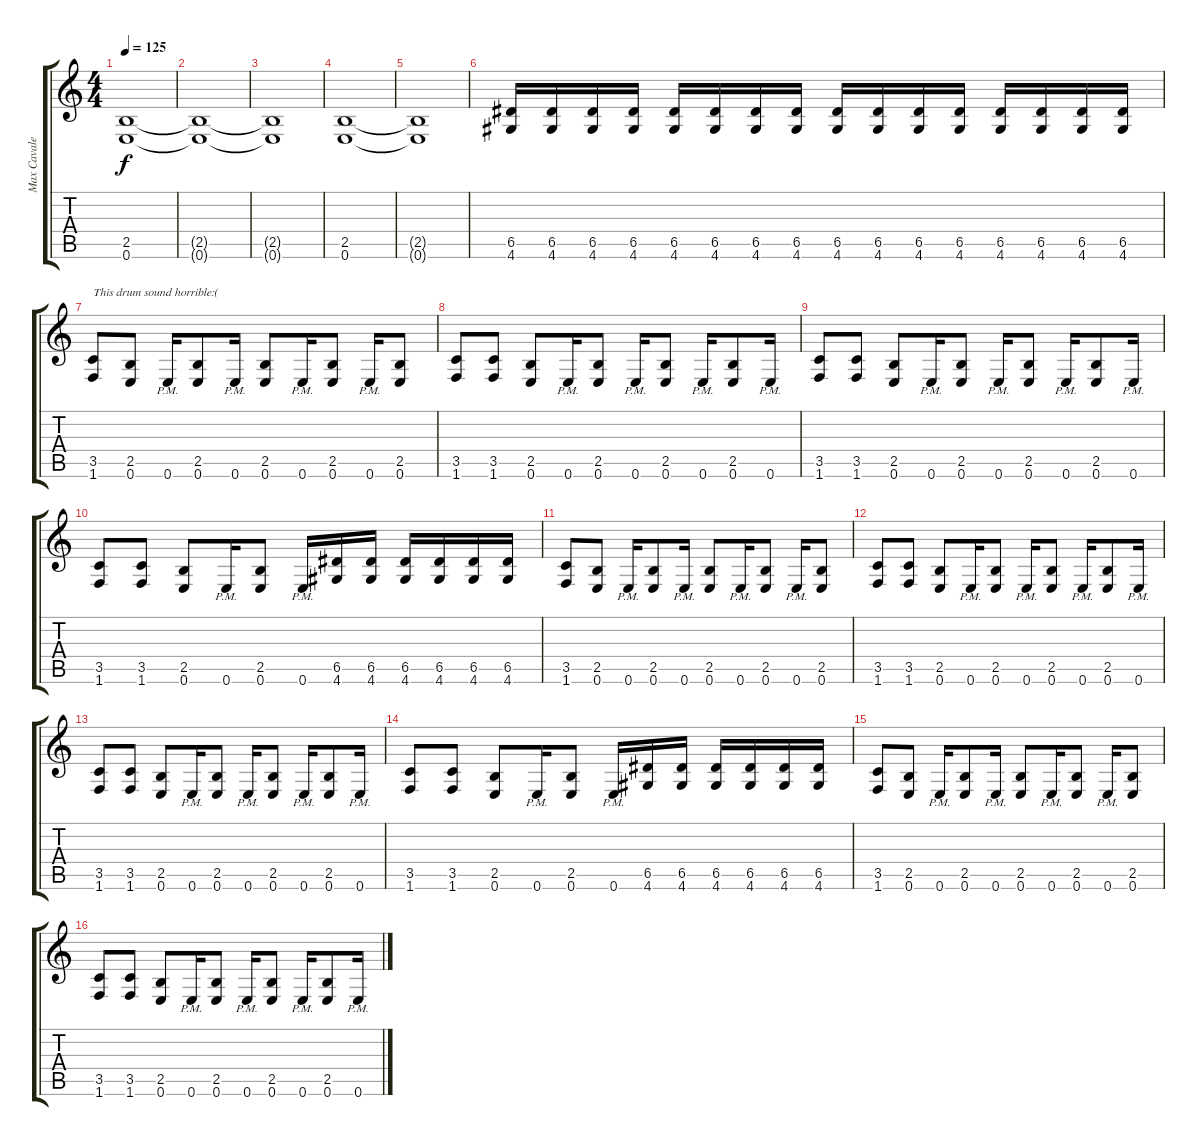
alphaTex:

\track ("Max Cavalera" "Max Cavale") {instrument distortionguitar}
\staff {score tabs}
\tuning (E4 B3 G3 D3 A2 E2) {hide}
\ts (4 4)
\tempo 125
\clef g2
\ks c
(2.5 0.6).1{dy f} |
(2.5{t} 0.6{t}).1 |
(2.5{t} 0.6{t}).1 |
(2.5 0.6).1 |
(2.5{t} 0.6{t}).1 |
(6.5 4.6).16 (6.5 4.6).16 (6.5 4.6).16 (6.5 4.6).16 (6.5 4.6).16 (6.5 4.6).16 (6.5 4.6).16 (6.5 4.6).16 (6.5 4.6).16 (6.5 4.6).16 (6.5 4.6).16 (6.5 4.6).16 (6.5 4.6).16 (6.5 4.6).16 (6.5 4.6).16 (6.5 4.6).16 |
(3.5 1.6).8{txt "This drum sound horrible:("} (2.5 0.6).8 0.6{pm}.16 (2.5 0.6).8 0.6{pm}.16 (2.5 0.6).8 0.6{pm}.16 (2.5 0.6).8 0.6{pm}.16 (2.5 0.6).8 |
(3.5 1.6).8 (3.5 1.6).8 (2.5 0.6).8 0.6{pm}.16 (2.5 0.6).8 0.6{pm}.16 (2.5 0.6).8 0.6{pm}.16 (2.5 0.6).8 0.6{pm}.16 |
(3.5 1.6).8 (3.5 1.6).8 (2.5 0.6).8 0.6{pm}.16 (2.5 0.6).8 0.6{pm}.16 (2.5 0.6).8 0.6{pm}.16 (2.5 0.6).8 0.6{pm}.16 |
(3.5 1.6).8 (3.5 1.6).8 (2.5 0.6).8 0.6{pm}.16 (2.5 0.6).8 0.6{pm}.16 (6.5 4.6).16 (6.5 4.6).16 (6.5 4.6).16 (6.5 4.6).16 (6.5 4.6).16 (6.5 4.6).16 |
(3.5 1.6).8 (2.5 0.6).8 0.6{pm}.16 (2.5 0.6).8 0.6{pm}.16 (2.5 0.6).8 0.6{pm}.16 (2.5 0.6).8 0.6{pm}.16 (2.5 0.6).8 |
(3.5 1.6).8 (3.5 1.6).8 (2.5 0.6).8 0.6{pm}.16 (2.5 0.6).8 0.6{pm}.16 (2.5 0.6).8 0.6{pm}.16 (2.5 0.6).8 0.6{pm}.16 |
(3.5 1.6).8 (3.5 1.6).8 (2.5 0.6).8 0.6{pm}.16 (2.5 0.6).8 0.6{pm}.16 (2.5 0.6).8 0.6{pm}.16 (2.5 0.6).8 0.6{pm}.16 |
(3.5 1.6).8 (3.5 1.6).8 (2.5 0.6).8 0.6{pm}.16 (2.5 0.6).8 0.6{pm}.16 (6.5 4.6).16 (6.5 4.6).16 (6.5 4.6).16 (6.5 4.6).16 (6.5 4.6).16 (6.5 4.6).16 |
(3.5 1.6).8 (2.5 0.6).8 0.6{pm}.16 (2.5 0.6).8 0.6{pm}.16 (2.5 0.6).8 0.6{pm}.16 (2.5 0.6).8 0.6{pm}.16 (2.5 0.6).8 |
(3.5 1.6).8 (3.5 1.6).8 (2.5 0.6).8 0.6{pm}.16 (2.5 0.6).8 0.6{pm}.16 (2.5 0.6).8 0.6{pm}.16 (2.5 0.6).8 0.6{pm}.16
